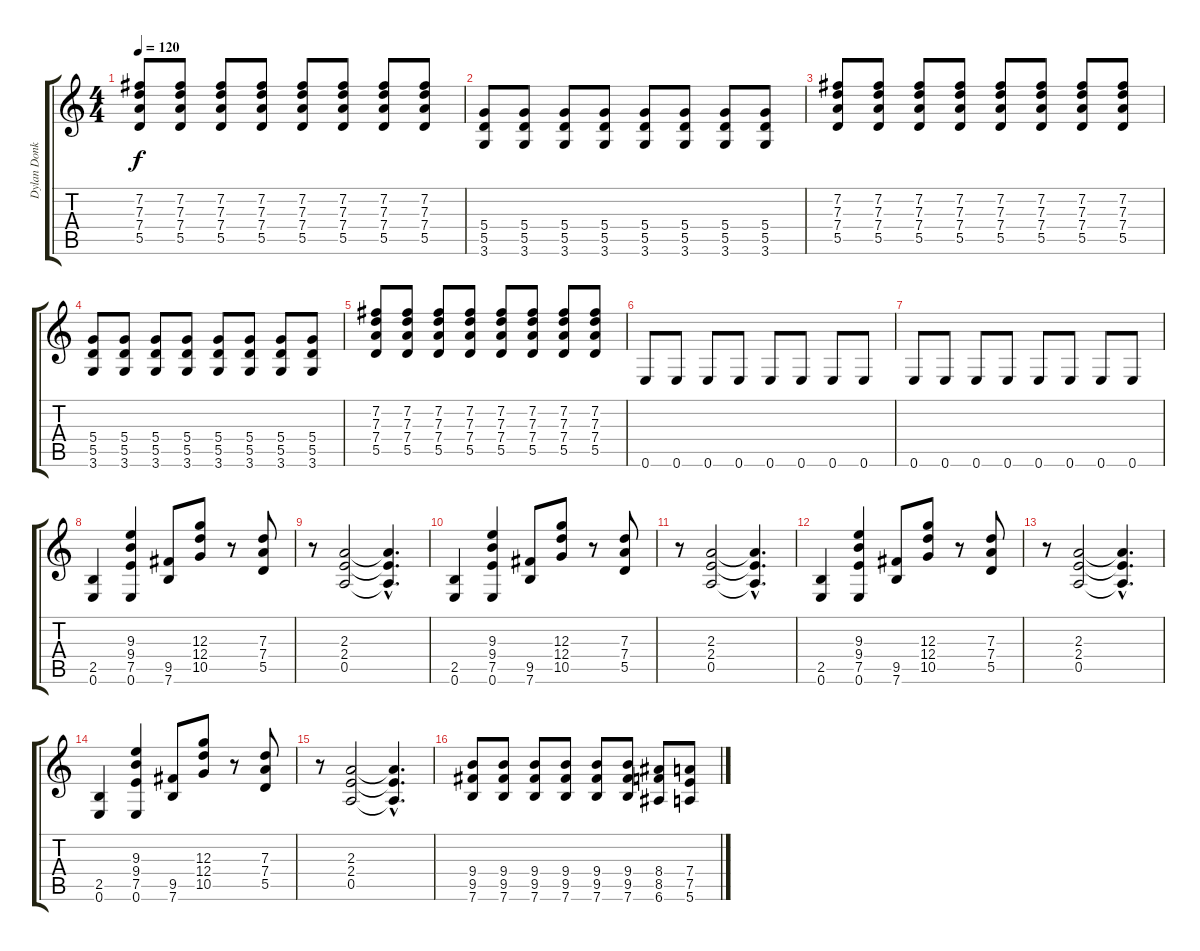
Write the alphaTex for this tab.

\track ("Dylan Donkin" "Dylan Donk") {instrument distortionguitar}
\staff {score tabs}
\tuning (E4 B3 G3 D3 A2 E2) {hide}
\ts (4 4)
\tempo 120
\clef g2
\ks c
(7.2 7.3 7.4 5.5).8{dy f} (7.2 7.3 7.4 5.5).8 (7.2 7.3 7.4 5.5).8 (7.2 7.3 7.4 5.5).8 (7.2 7.3 7.4 5.5).8 (7.2 7.3 7.4 5.5).8 (7.2 7.3 7.4 5.5).8 (7.2 7.3 7.4 5.5).8 |
(5.4 5.5 3.6).8 (5.4 5.5 3.6).8 (5.4 5.5 3.6).8 (5.4 5.5 3.6).8 (5.4 5.5 3.6).8 (5.4 5.5 3.6).8 (5.4 5.5 3.6).8 (5.4 5.5 3.6).8 |
(7.2 7.3 7.4 5.5).8 (7.2 7.3 7.4 5.5).8 (7.2 7.3 7.4 5.5).8 (7.2 7.3 7.4 5.5).8 (7.2 7.3 7.4 5.5).8 (7.2 7.3 7.4 5.5).8 (7.2 7.3 7.4 5.5).8 (7.2 7.3 7.4 5.5).8 |
(5.4 5.5 3.6).8 (5.4 5.5 3.6).8 (5.4 5.5 3.6).8 (5.4 5.5 3.6).8 (5.4 5.5 3.6).8 (5.4 5.5 3.6).8 (5.4 5.5 3.6).8 (5.4 5.5 3.6).8 |
(7.2 7.3 7.4 5.5).8 (7.2 7.3 7.4 5.5).8 (7.2 7.3 7.4 5.5).8 (7.2 7.3 7.4 5.5).8 (7.2 7.3 7.4 5.5).8 (7.2 7.3 7.4 5.5).8 (7.2 7.3 7.4 5.5).8 (7.2 7.3 7.4 5.5).8 |
0.6.8 0.6.8 0.6.8 0.6.8 0.6.8 0.6.8 0.6.8 0.6.8 |
0.6.8 0.6.8 0.6.8 0.6.8 0.6.8 0.6.8 0.6.8 0.6.8 |
(2.5 0.6).4 (9.3 9.4 7.5 0.6).4 (9.5 7.6).8 (12.3 12.4 10.5).8 r.8 (7.3 7.4 5.5).8 |
r.8 (2.3 2.4 0.5).2 (2.3{hac t} 2.4{hac t} 0.5{hac t}).4{d} |
(2.5 0.6).4 (9.3 9.4 7.5 0.6).4 (9.5 7.6).8 (12.3 12.4 10.5).8 r.8 (7.3 7.4 5.5).8 |
r.8 (2.3 2.4 0.5).2 (2.3{hac t} 2.4{hac t} 0.5{hac t}).4{d} |
(2.5 0.6).4 (9.3 9.4 7.5 0.6).4 (9.5 7.6).8 (12.3 12.4 10.5).8 r.8 (7.3 7.4 5.5).8 |
r.8 (2.3 2.4 0.5).2 (2.3{hac t} 2.4{hac t} 0.5{hac t}).4{d} |
(2.5 0.6).4 (9.3 9.4 7.5 0.6).4 (9.5 7.6).8 (12.3 12.4 10.5).8 r.8 (7.3 7.4 5.5).8 |
r.8 (2.3 2.4 0.5).2 (2.3{hac t} 2.4{hac t} 0.5{hac t}).4{d} |
(9.4 9.5 7.6).8 (9.4 9.5 7.6).8 (9.4 9.5 7.6).8 (9.4 9.5 7.6).8 (9.4 9.5 7.6).8 (9.4 9.5 7.6).8 (8.4 8.5 6.6).8 (7.4 7.5 5.6).8
